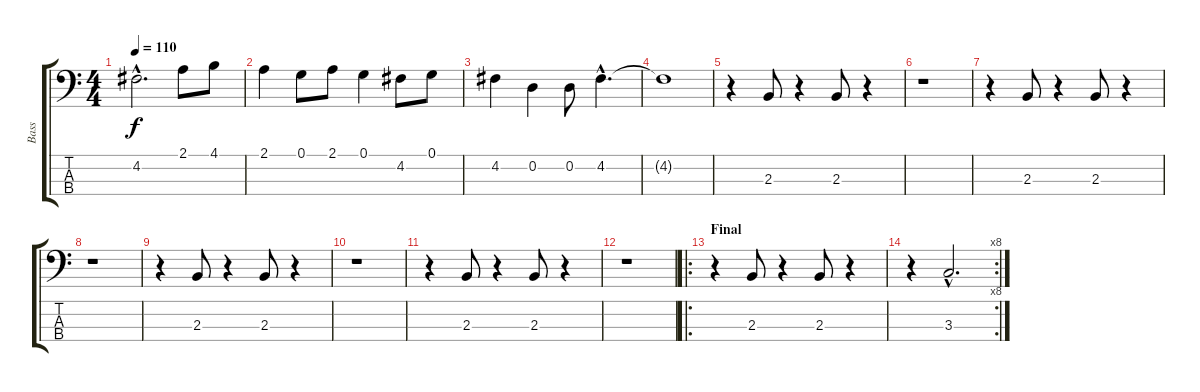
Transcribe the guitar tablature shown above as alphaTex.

\track ("Bass" "Bass") {instrument electricbassfinger}
\staff {score tabs}
\tuning (G2 D2 A1 E1) {hide}
\ts (4 4)
\tempo 110
\clef f4
\ks c
4.2{hac}.2{d dy f} 2.1.8 4.1.8 |
2.1.4 0.1.8 2.1.8 0.1.4 4.2.8 0.1.8 |
4.2.4 0.2.4 0.2.8 4.2{hac}.4{d} |
4.2{t}.1 |
r.4 2.3.8 r.4 2.3.8 r.4 |
r.1 |
r.4 2.3.8 r.4 2.3.8 r.4 |
r.1 |
r.4 2.3.8 r.4 2.3.8 r.4 |
r.1 |
r.4 2.3.8 r.4 2.3.8 r.4 |
r.1 |
\ro
\section ("" "Final")
r.4 2.3.8 r.4 2.3.8 r.4 |
\rc 8
r.4 3.3{hac}.2{d}
